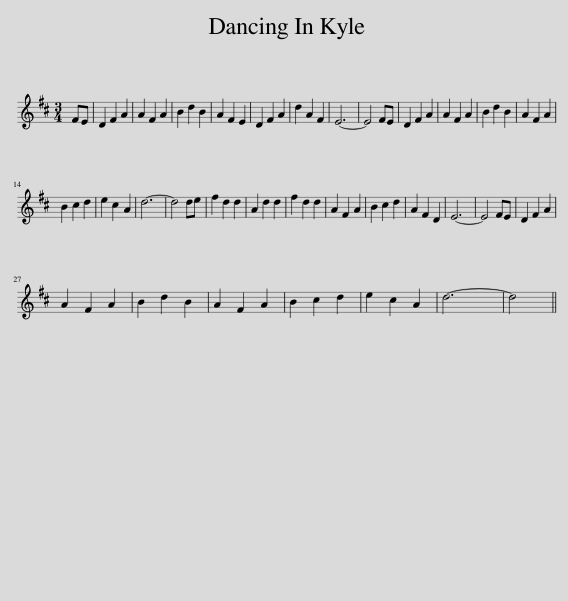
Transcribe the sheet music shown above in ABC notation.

X:1
L:1/8
M:3/4
I:linebreak $
K:D
V:1 treble
V:1
 FE | D2 F2 A2 | A2 F2 A2 | B2 d2 B2 | A2 F2 E2 | %5
 D2 F2 A2 | d2 A2 F2 | E6- | E4 FE | D2 F2 A2 | %10
 A2 F2 A2 | B2 d2 B2 | A2 F2 A2 |$ B2 c2 d2 | e2 c2 A2 | %15
 d6- | d4 de | f2 d2 d2 | A2 d2 d2 | f2 d2 d2 | %20
 A2 F2 A2 | B2 c2 d2 | A2 F2 D2 | E6- | E4 FE | %25
 D2 F2 A2 |$ A2 F2 A2 | B2 d2 B2 | A2 F2 A2 | B2 c2 d2 | %30
 e2 c2 A2 | d6- | d4 || %33
